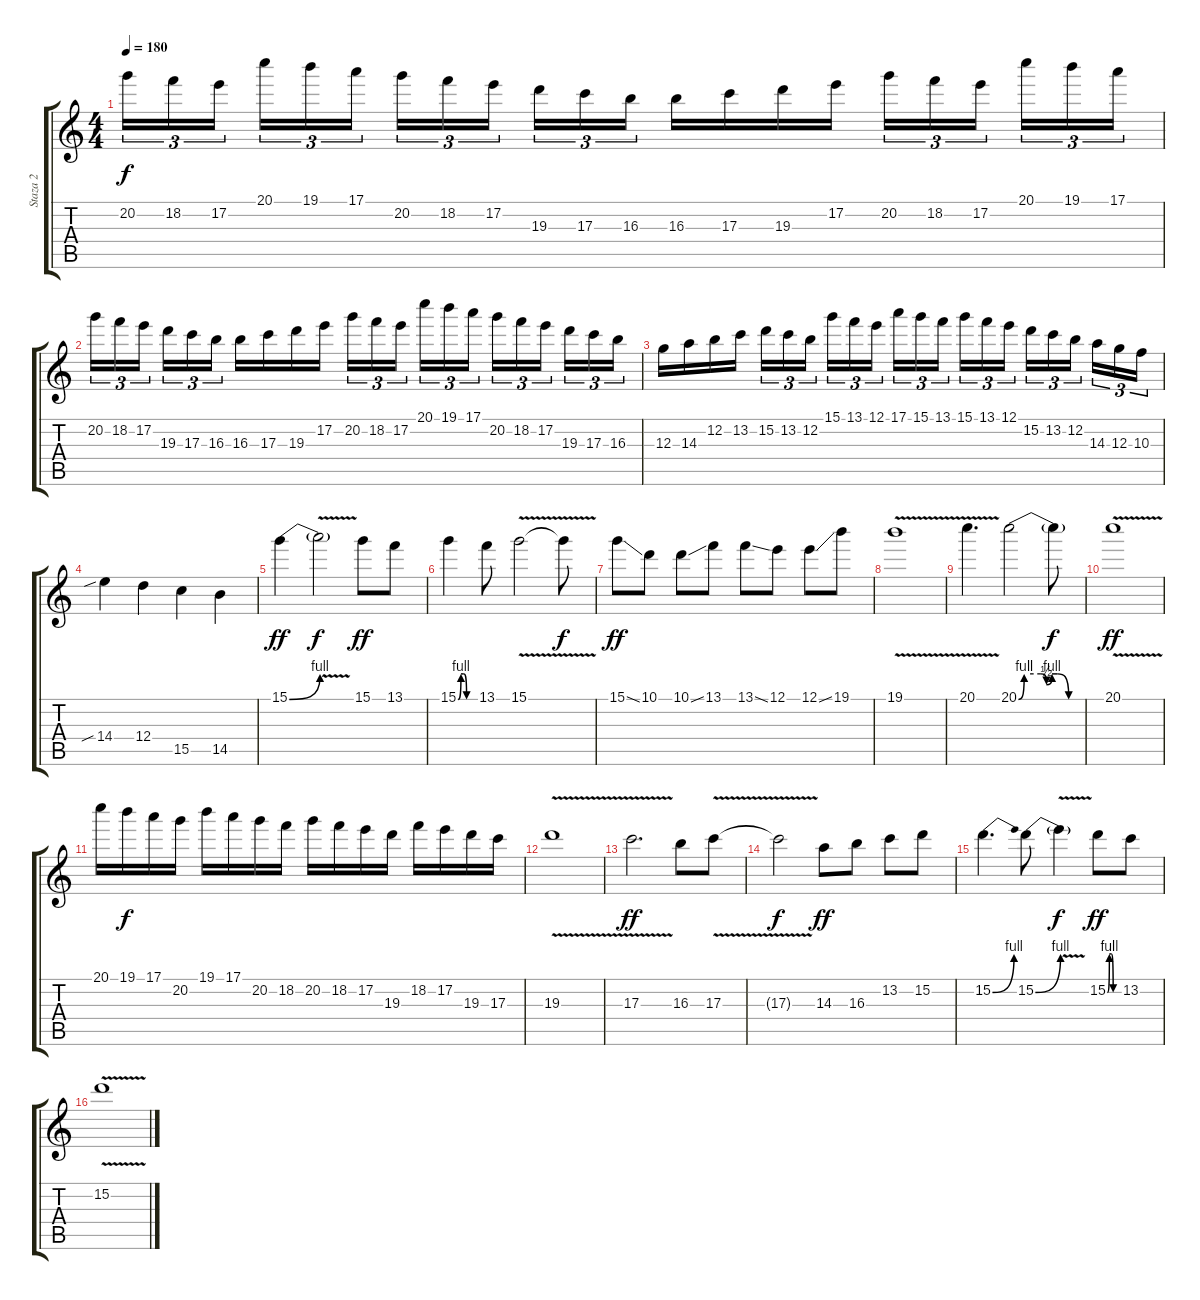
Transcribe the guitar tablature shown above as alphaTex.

\track ("Staza 2" "Staza 2") {instrument distortionguitar}
\staff {score tabs}
\tuning (E4 B3 G3 D3 A2 E2) {hide}
\ts (4 4)
\tempo 180
\clef g2
\ks c
20.2.16{tu (3 2) dy f} 18.2.16{tu (3 2)} 17.2.16{tu (3 2) beam splitsecondary} 20.1.16{tu (3 2)} 19.1.16{tu (3 2)} 17.1.16{tu (3 2)} 20.2.16{tu (3 2)} 18.2.16{tu (3 2)} 17.2.16{tu (3 2) beam splitsecondary} 19.3.16{tu (3 2)} 17.3.16{tu (3 2)} 16.3.16{tu (3 2)} 16.3.16 17.3.16 19.3.16 17.2.16 20.2.16{tu (3 2)} 18.2.16{tu (3 2)} 17.2.16{tu (3 2) beam splitsecondary} 20.1.16{tu (3 2)} 19.1.16{tu (3 2)} 17.1.16{tu (3 2)} |
20.2.16{tu (3 2)} 18.2.16{tu (3 2)} 17.2.16{tu (3 2) beam splitsecondary} 19.3.16{tu (3 2)} 17.3.16{tu (3 2)} 16.3.16{tu (3 2)} 16.3.16 17.3.16 19.3.16 17.2.16 20.2.16{tu (3 2)} 18.2.16{tu (3 2)} 17.2.16{tu (3 2) beam splitsecondary} 20.1.16{tu (3 2)} 19.1.16{tu (3 2)} 17.1.16{tu (3 2)} 20.2.16{tu (3 2)} 18.2.16{tu (3 2)} 17.2.16{tu (3 2) beam splitsecondary} 19.3.16{tu (3 2)} 17.3.16{tu (3 2)} 16.3.16{tu (3 2)} |
12.3.16 14.3.16 12.2.16 13.2.16 15.2.16{tu (3 2)} 13.2.16{tu (3 2)} 12.2.16{tu (3 2) beam splitsecondary} 15.1.16{tu (3 2)} 13.1.16{tu (3 2)} 12.1.16{tu (3 2)} 17.1.16{tu (3 2)} 15.1.16{tu (3 2)} 13.1.16{tu (3 2) beam splitsecondary} 15.1.16{tu (3 2)} 13.1.16{tu (3 2)} 12.1.16{tu (3 2)} 15.2.16{tu (3 2)} 13.2.16{tu (3 2)} 12.2.16{tu (3 2) beam splitsecondary} 14.3.16{tu (3 2)} 12.3.16{tu (3 2)} 10.3.16{tu (3 2)} |
14.4{sib}.4 12.4.4 15.5.4 14.5.4 |
15.1{be (bend 0 0 60 4)}.4{dy ff} 15.1{v t}.2{dy f} 15.1.8{dy ff} 13.1.8 |
15.1{be (custom 0 0 10 4 20 4 30 0 60 0)}.4 13.1.8 15.1{v}.2 15.1{t}.8{dy f} |
15.1{ss}.8{dy ff} 10.1.8 10.1{ss}.8 13.1.8 13.1{ss}.8 12.1.8 12.1{ss}.8 19.1.8 |
19.1{v}.1 |
20.1{v}.4{d} 20.1{be (custom 0 0 5 4 20 4 25 2 30 4 35 4 45 0 60 0)}.2 20.1{t}.8{dy f} |
20.1{v}.1{dy ff} |
20.1.16 19.1.16{dy f} 17.1.16 20.2.16 19.1.16 17.1.16 20.2.16 18.2.16 20.2.16 18.2.16 17.2.16 19.3.16 18.2.16 17.2.16 19.3.16 17.3.16 |
19.3{v}.1 |
17.3{v}.2{d dy ff} 16.3.8 17.3{v}.8 |
17.3{t}.2{dy f} 14.3.8{dy ff} 16.3.8 13.2.8 15.2.8 |
15.2{be (bend 0 0 60 4)}.4{d} 15.2{be (bend 0 0 60 4)}.8 15.2{v t}.4{dy f} 15.2{be (custom 0 0 10 4 20 4 30 0 60 0)}.8{dy ff} 13.2.8 |
15.2{v}.1
